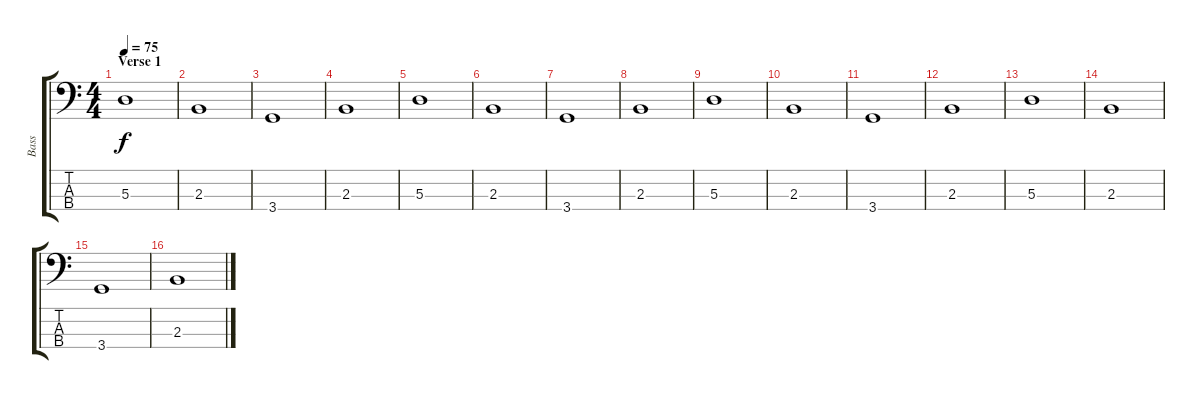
\track ("Bass" "Bass") {instrument electricbassfinger}
\staff {score tabs}
\tuning (G2 D2 A1 E1) {hide}
\ts (4 4)
\section ("" "Verse 1")
\tempo 75
\clef f4
\ks c
5.3.1{dy f instrument electricbassfinger} |
2.3.1 |
3.4.1 |
2.3.1 |
5.3.1 |
2.3.1 |
3.4.1 |
2.3.1 |
5.3.1 |
2.3.1 |
3.4.1 |
2.3.1 |
5.3.1 |
2.3.1 |
3.4.1 |
2.3.1
